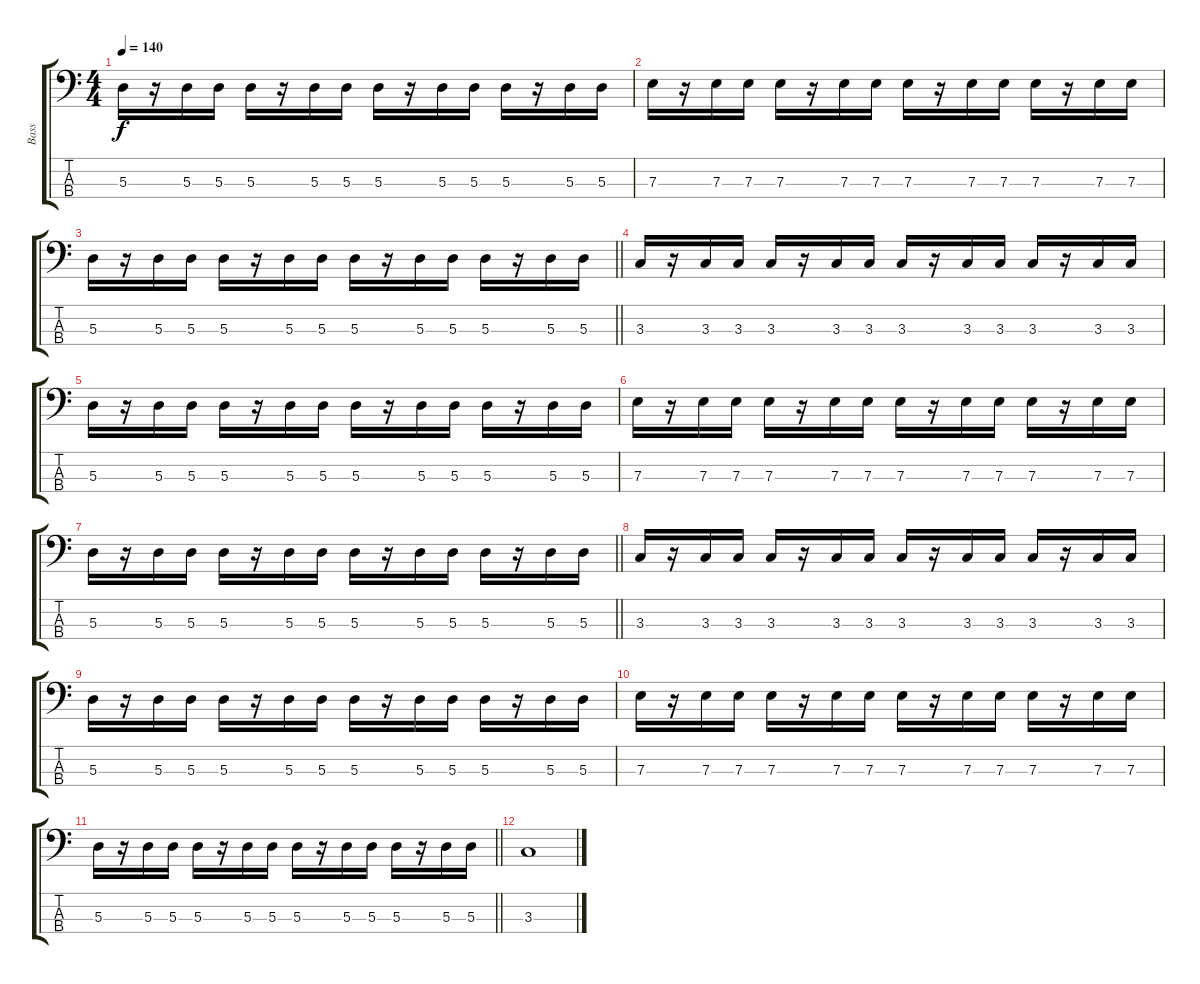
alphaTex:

\track ("Bass" "Bass") {instrument electricbassfinger}
\staff {score tabs}
\tuning (G2 D2 A1 E1) {hide}
\ts (4 4)
\tempo 140
\clef f4
\ks c
5.3.16{dy f} r.16 5.3.16 5.3.16 5.3.16 r.16 5.3.16 5.3.16 5.3.16 r.16 5.3.16 5.3.16 5.3.16 r.16 5.3.16 5.3.16 |
7.3.16 r.16 7.3.16 7.3.16 7.3.16 r.16 7.3.16 7.3.16 7.3.16 r.16 7.3.16 7.3.16 7.3.16 r.16 7.3.16 7.3.16 |
\barLineRight lightlight
5.3.16 r.16 5.3.16 5.3.16 5.3.16 r.16 5.3.16 5.3.16 5.3.16 r.16 5.3.16 5.3.16 5.3.16 r.16 5.3.16 5.3.16 |
3.3.16 r.16 3.3.16 3.3.16 3.3.16 r.16 3.3.16 3.3.16 3.3.16 r.16 3.3.16 3.3.16 3.3.16 r.16 3.3.16 3.3.16 |
5.3.16 r.16 5.3.16 5.3.16 5.3.16 r.16 5.3.16 5.3.16 5.3.16 r.16 5.3.16 5.3.16 5.3.16 r.16 5.3.16 5.3.16 |
7.3.16 r.16 7.3.16 7.3.16 7.3.16 r.16 7.3.16 7.3.16 7.3.16 r.16 7.3.16 7.3.16 7.3.16 r.16 7.3.16 7.3.16 |
\barLineRight lightlight
5.3.16 r.16 5.3.16 5.3.16 5.3.16 r.16 5.3.16 5.3.16 5.3.16 r.16 5.3.16 5.3.16 5.3.16 r.16 5.3.16 5.3.16 |
3.3.16 r.16 3.3.16 3.3.16 3.3.16 r.16 3.3.16 3.3.16 3.3.16 r.16 3.3.16 3.3.16 3.3.16 r.16 3.3.16 3.3.16 |
5.3.16 r.16 5.3.16 5.3.16 5.3.16 r.16 5.3.16 5.3.16 5.3.16 r.16 5.3.16 5.3.16 5.3.16 r.16 5.3.16 5.3.16 |
7.3.16 r.16 7.3.16 7.3.16 7.3.16 r.16 7.3.16 7.3.16 7.3.16 r.16 7.3.16 7.3.16 7.3.16 r.16 7.3.16 7.3.16 |
\barLineRight lightlight
5.3.16 r.16 5.3.16 5.3.16 5.3.16 r.16 5.3.16 5.3.16 5.3.16 r.16 5.3.16 5.3.16 5.3.16 r.16 5.3.16 5.3.16 |
3.3.1
